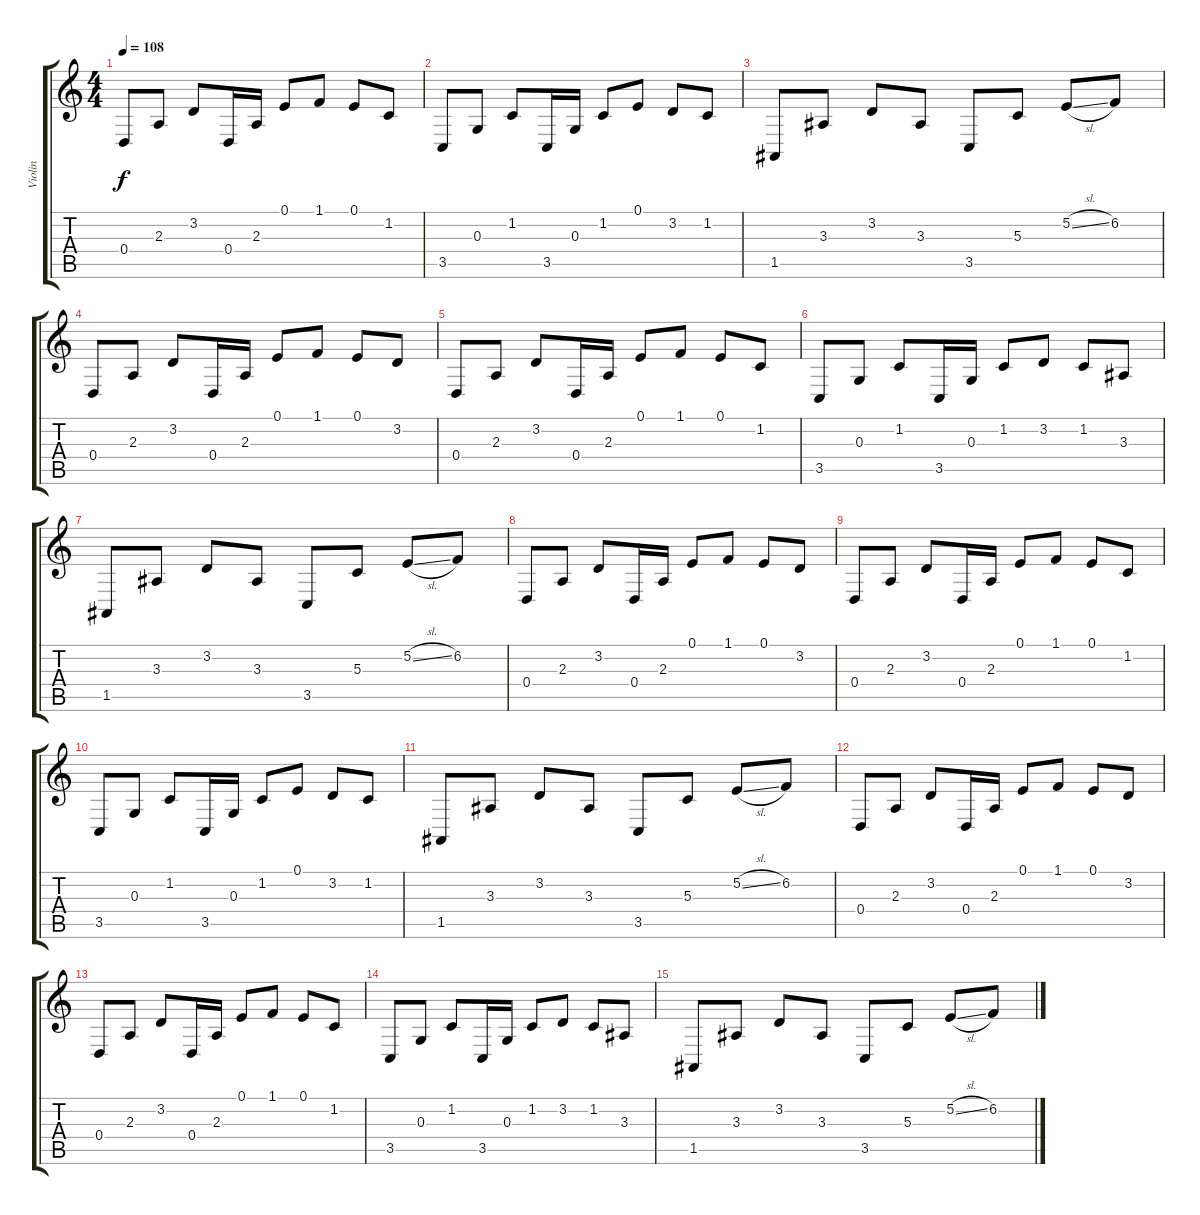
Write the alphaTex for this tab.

\track ("Violin" "Violin") {instrument violin}
\staff {score tabs}
\tuning (E4 B3 G3 D3 A2 E2) {hide}
\ts (4 4)
\tempo 108
\clef g2
\ks c
0.4.8{dy f} 2.3.8 3.2.8 0.4.16 2.3.16 0.1.8 1.1.8 0.1.8 1.2.8 |
3.5.8 0.3.8 1.2.8 3.5.16 0.3.16 1.2.8 0.1.8 3.2.8 1.2.8 |
1.5.8 3.3.8 3.2.8 3.3.8 3.5.8 5.3.8 5.2{sl}.8 6.2.8 |
0.4.8 2.3.8 3.2.8 0.4.16 2.3.16 0.1.8 1.1.8 0.1.8 3.2.8 |
0.4.8 2.3.8 3.2.8 0.4.16 2.3.16 0.1.8 1.1.8 0.1.8 1.2.8 |
3.5.8 0.3.8 1.2.8 3.5.16 0.3.16 1.2.8 3.2.8 1.2.8 3.3.8 |
1.5.8 3.3.8 3.2.8 3.3.8 3.5.8 5.3.8 5.2{sl}.8 6.2.8 |
0.4.8 2.3.8 3.2.8 0.4.16 2.3.16 0.1.8 1.1.8 0.1.8 3.2.8 |
0.4.8 2.3.8 3.2.8 0.4.16 2.3.16 0.1.8 1.1.8 0.1.8 1.2.8 |
3.5.8 0.3.8 1.2.8 3.5.16 0.3.16 1.2.8 0.1.8 3.2.8 1.2.8 |
1.5.8 3.3.8 3.2.8 3.3.8 3.5.8 5.3.8 5.2{sl}.8 6.2.8 |
0.4.8 2.3.8 3.2.8 0.4.16 2.3.16 0.1.8 1.1.8 0.1.8 3.2.8 |
0.4.8 2.3.8 3.2.8 0.4.16 2.3.16 0.1.8 1.1.8 0.1.8 1.2.8 |
3.5.8 0.3.8 1.2.8 3.5.16 0.3.16 1.2.8 3.2.8 1.2.8 3.3.8 |
1.5.8 3.3.8 3.2.8 3.3.8 3.5.8 5.3.8 5.2{sl}.8 6.2.8
